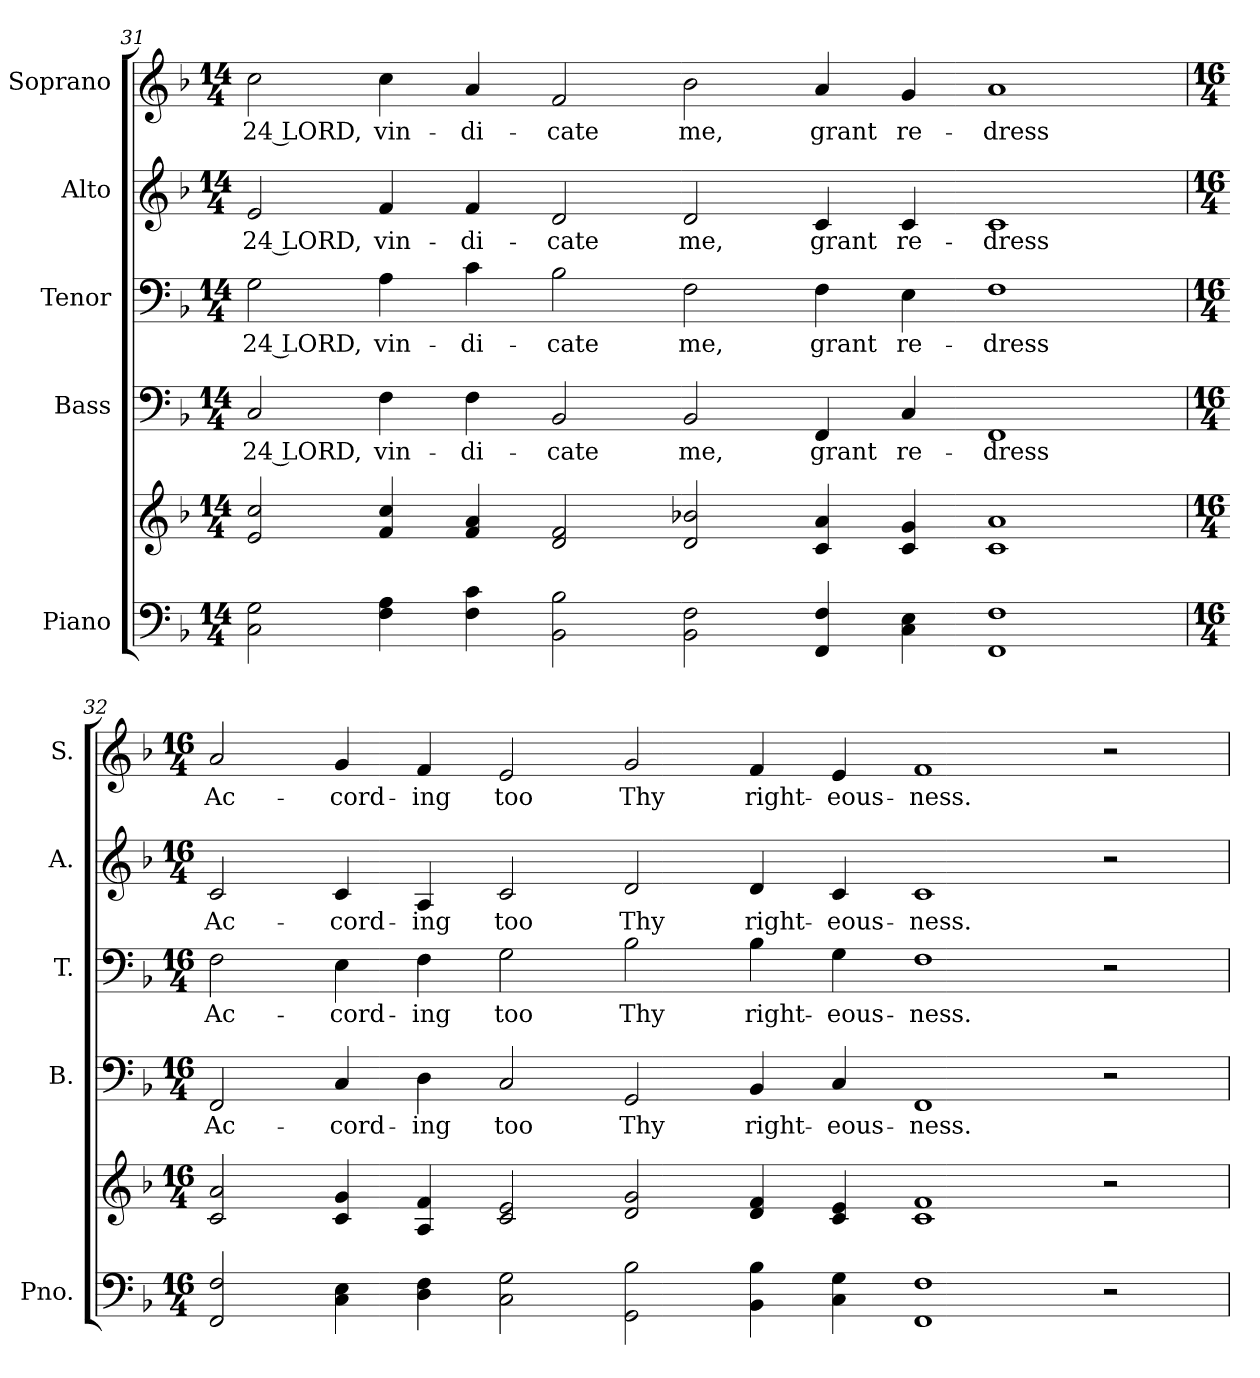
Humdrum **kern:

**kern	**kern	**kern	**text	**kern	**text	**kern	**text	**kern	**text
*part5	*part5	*part4	*part4	*part3	*part3	*part2	*part2	*part1	*part1
*staff6	*staff5	*staff4	*staff4	*staff3	*staff3	*staff2	*staff2	*staff1	*staff1
*I"Piano	*	*I"Bass	*	*I"Tenor	*	*I"Alto	*	*I"Soprano	*
*I'Pno.	*	*I'B.	*	*I'T.	*	*I'A.	*	*I'S.	*
!!LO:PB:g=z
*clefF4	*clefG2	*clefF4	*	*clefF4	*	*clefG2	*	*clefG2	*
*k[b-]	*k[b-]	*k[b-]	*	*k[b-]	*	*k[b-]	*	*k[b-]	*
*F:	*F:	*F:	*	*F:	*	*F:	*	*F:	*
*M14/4	*M14/4	*M14/4	*	*M14/4	*	*M14/4	*	*M14/4	*
=31	=31	=31	=31	=31	=31	=31	=31	=31	=31
!	!	!	!LO:LY:b:color=#000000	!	!	!	!	!	!
!	!	!	!	!	!LO:LY:b:color=#000000	!	!	!	!
!	!	!	!	!	!	!	!LO:LY:b:color=#000000	!	!
!	!	!	!	!	!	!	!	!	!LO:LY:b:color=#000000
2Ci\ 2Gi	2ei/ 2cci	2Ci/	24 LORD,	2Gi\	24 LORD,	2ei/	24 LORD,	2cci\	24 LORD,
!	!	!	!LO:LY:b:color=#000000	!	!	!	!	!	!
!	!	!	!	!	!LO:LY:b:color=#000000	!	!	!	!
!	!	!	!	!	!	!	!LO:LY:b:color=#000000	!	!
!	!	!	!	!	!	!	!	!	!LO:LY:b:color=#000000
4Fi\ 4Ai	4fi/ 4cci	4Fi\	vin-	4Ai\	vin-	4fi/	vin-	4cci\	vin-
!	!	!	!LO:LY:b:color=#000000	!	!	!	!	!	!
!	!	!	!	!	!LO:LY:b:color=#000000	!	!	!	!
!	!	!	!	!	!	!	!LO:LY:b:color=#000000	!	!
!	!	!	!	!	!	!	!	!	!LO:LY:b:color=#000000
4Fi\ 4ci	4fi/ 4ai	4Fi\	-di-	4ci\	-di-	4fi/	-di-	4ai/	-di-
!	!	!	!LO:LY:b:color=#000000	!	!	!	!	!	!
!	!	!	!	!	!LO:LY:b:color=#000000	!	!	!	!
!	!	!	!	!	!	!	!LO:LY:b:color=#000000	!	!
!	!	!	!	!	!	!	!	!	!LO:LY:b:color=#000000
2BB-i\ 2B-i	2di/ 2fi	2BB-i/	-cate	2B-i\	-cate	2di/	-cate	2fi/	-cate
!	!	!	!LO:LY:b:color=#000000	!	!	!	!	!	!
!	!	!	!	!	!LO:LY:b:color=#000000	!	!	!	!
!	!	!	!	!	!	!	!LO:LY:b:color=#000000	!	!
!	!	!	!	!	!	!	!	!	!LO:LY:b:color=#000000
2BB-i\ 2Fi	2di/ 2b-Xi	2BB-i/	me,	2Fi\	me,	2di/	me,	2b-i\	me,
!	!	!	!LO:LY:b:color=#000000	!	!	!	!	!	!
!	!	!	!	!	!LO:LY:b:color=#000000	!	!	!	!
!	!	!	!	!	!	!	!LO:LY:b:color=#000000	!	!
!	!	!	!	!	!	!	!	!	!LO:LY:b:color=#000000
4FFi/ 4Fi	4ci/ 4ai	4FFi/	grant	4Fi\	grant	4ci/	grant	4ai/	grant
!	!	!	!LO:LY:b:color=#000000	!	!	!	!	!	!
!	!	!	!	!	!LO:LY:b:color=#000000	!	!	!	!
!	!	!	!	!	!	!	!LO:LY:b:color=#000000	!	!
!	!	!	!	!	!	!	!	!	!LO:LY:b:color=#000000
4Ci\ 4Ei	4ci/ 4gi	4Ci/	re-	4Ei\	re-	4ci/	re-	4gi/	re-
!	!	!	!LO:LY:b:color=#000000	!	!	!	!	!	!
!	!	!	!	!	!LO:LY:b:color=#000000	!	!	!	!
!	!	!	!	!	!	!	!LO:LY:b:color=#000000	!	!
!	!	!	!	!	!	!	!	!	!LO:LY:b:color=#000000
1FFi 1Fi	1ci 1ai	1FFi	-dress	1Fi	-dress	1ci	-dress	1ai	-dress
!!LO:PB:g=z
=32	=32	=32	=32	=32	=32	=32	=32	=32	=32
*M16/4	*M16/4	*M16/4	*	*M16/4	*	*M16/4	*	*M16/4	*
!	!	!	!LO:LY:b:color=#000000	!	!	!	!	!	!
!	!	!	!	!	!LO:LY:b:color=#000000	!	!	!	!
!	!	!	!	!	!	!	!LO:LY:b:color=#000000	!	!
!	!	!	!	!	!	!	!	!	!LO:LY:b:color=#000000
2FFi/ 2Fi	2ci/ 2ai	2FFi/	Ac-	2Fi\	Ac-	2ci/	Ac-	2ai/	Ac-
!	!	!	!LO:LY:b:color=#000000	!	!	!	!	!	!
!	!	!	!	!	!LO:LY:b:color=#000000	!	!	!	!
!	!	!	!	!	!	!	!LO:LY:b:color=#000000	!	!
!	!	!	!	!	!	!	!	!	!LO:LY:b:color=#000000
4Ci\ 4Ei	4ci/ 4gi	4Ci/	-cord-	4Ei\	-cord-	4ci/	-cord-	4gi/	-cord-
!	!	!	!LO:LY:b:color=#000000	!	!	!	!	!	!
!	!	!	!	!	!LO:LY:b:color=#000000	!	!	!	!
!	!	!	!	!	!	!	!LO:LY:b:color=#000000	!	!
!	!	!	!	!	!	!	!	!	!LO:LY:b:color=#000000
4Di\ 4Fi	4Ai/ 4fi	4Di\	-ing	4Fi\	-ing	4Ai/	-ing	4fi/	-ing
!	!	!	!LO:LY:b:color=#000000	!	!	!	!	!	!
!	!	!	!	!	!LO:LY:b:color=#000000	!	!	!	!
!	!	!	!	!	!	!	!LO:LY:b:color=#000000	!	!
!	!	!	!	!	!	!	!	!	!LO:LY:b:color=#000000
2Ci\ 2Gi	2ci/ 2ei	2Ci/	too	2Gi\	too	2ci/	too	2ei/	too
!	!	!	!LO:LY:b:color=#000000	!	!	!	!	!	!
!	!	!	!	!	!LO:LY:b:color=#000000	!	!	!	!
!	!	!	!	!	!	!	!LO:LY:b:color=#000000	!	!
!	!	!	!	!	!	!	!	!	!LO:LY:b:color=#000000
2GGi\ 2B-i	2di/ 2gi	2GGi/	Thy	2B-i\	Thy	2di/	Thy	2gi/	Thy
!	!	!	!LO:LY:b:color=#000000	!	!	!	!	!	!
!	!	!	!	!	!LO:LY:b:color=#000000	!	!	!	!
!	!	!	!	!	!	!	!LO:LY:b:color=#000000	!	!
!	!	!	!	!	!	!	!	!	!LO:LY:b:color=#000000
4BB-i\ 4B-i	4di/ 4fi	4BB-i/	right-	4B-i\	right-	4di/	right-	4fi/	right-
!	!	!	!LO:LY:b:color=#000000	!	!	!	!	!	!
!	!	!	!	!	!LO:LY:b:color=#000000	!	!	!	!
!	!	!	!	!	!	!	!LO:LY:b:color=#000000	!	!
!	!	!	!	!	!	!	!	!	!LO:LY:b:color=#000000
4Ci\ 4Gi	4ci/ 4ei	4Ci/	-eous-	4Gi\	-eous-	4ci/	-eous-	4ei/	-eous-
!	!	!	!LO:LY:b:color=#000000	!	!	!	!	!	!
!	!	!	!	!	!LO:LY:b:color=#000000	!	!	!	!
!	!	!	!	!	!	!	!LO:LY:b:color=#000000	!	!
!	!	!	!	!	!	!	!	!	!LO:LY:b:color=#000000
1FFi 1Fi	1ci 1fi	1FFi	-ness.	1Fi	-ness.	1ci	-ness.	1fi	-ness.
2r	2r	2r	.	2r	.	2r	.	2r	.
=	=	=	=	=	=	=	=	=	=
*-	*-	*-	*-	*-	*-	*-	*-	*-	*-
